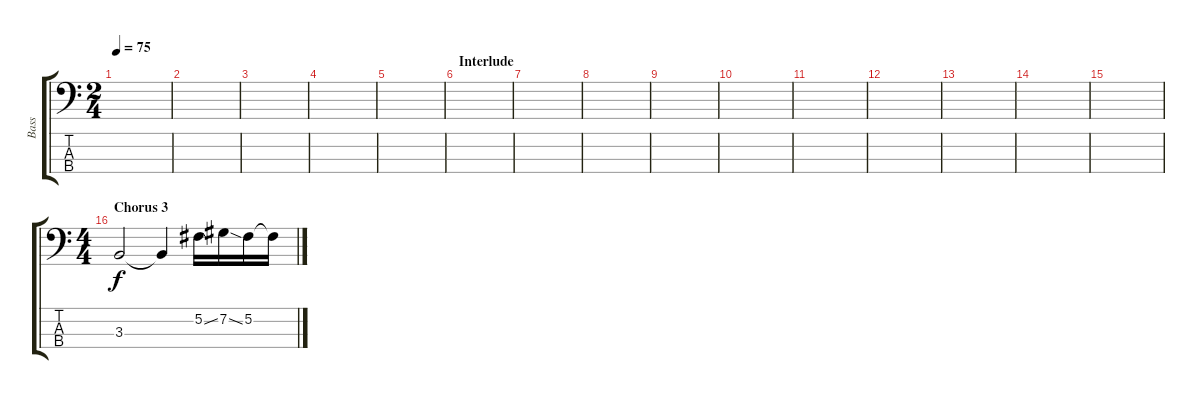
\track ("Bass" "Bass") {instrument electricbassfinger}
\staff {score tabs}
\tuning (Gb2 Db2 Ab1 Eb1) {hide}
\ts (2 4)
\tempo 75
\clef f4
\ks c
|
|
|
|
|
\section ("" "Interlude")
|
|
|
|
|
|
|
|
|
|
\ts (4 4)
\section ("" "Chorus 3")
3.3.2 3.3{t}.4 5.2{ss}.16 7.2{ss}.16 5.2.16 5.2{t}.16
